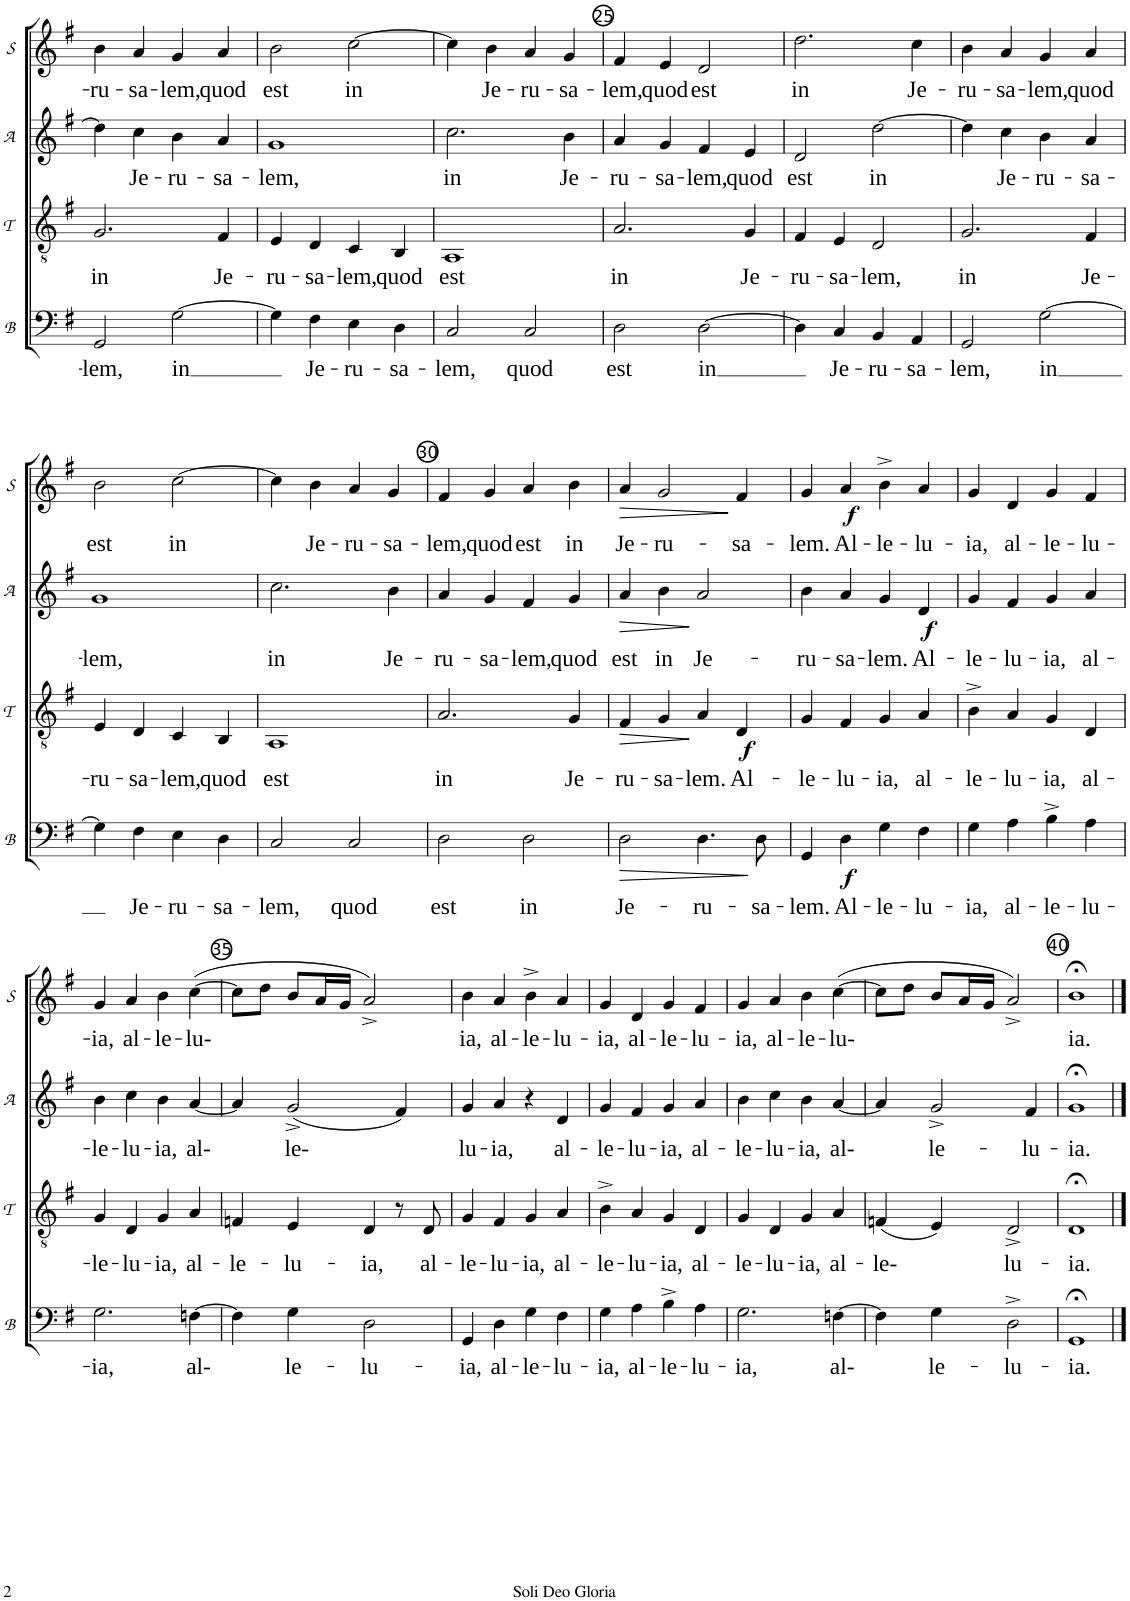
**kern	**text	**dynam	**kern	**text	**dynam	**kern	**text	**dynam	**kern	**text	**dynam
*part4	*part4	*part4	*part3	*part3	*part3	*part2	*part2	*part2	*part1	*part1	*part1
*staff4	*staff4	*staff4	*staff3	*staff3	*staff3	*staff2	*staff2	*staff2	*staff1	*staff1	*staff1
*I"Bas	*	*	*I"Tenor	*	*	*I"Alt	*	*	*I"Soprán	*	*
*I'B	*	*	*I'T	*	*	*I'A	*	*	*I'S	*	*
!!LO:PB:g=z
*clefF4	*	*	*clefGv2	*	*	*clefG2	*	*	*clefG2	*	*
*k[f#]	*	*	*k[f#]	*	*	*k[f#]	*	*	*k[f#]	*	*
*M4/4	*	*	*M4/4	*	*	*M4/4	*	*	*M4/4	*	*
=22	=22	=22	=22	=22	=22	=22	=22	=22	=22	=22	=22
!	!LO:LY:b	!	!	!LO:LY:b	!	!	!	!	!	!LO:LY:b	!
2GG/	lem,	.	2.G/	in	.	4dd\]	.	.	4b\	ru-	.
!	!	!	!	!	!	!	!LO:LY:b	!	!	!LO:LY:b	!
.	.	.	.	.	.	4cc\	Je-	.	4a/	sa-	.
!	!LO:LY:b	!	!	!	!	!	!LO:LY:b	!	!	!LO:LY:b	!
[2G\	in	.	.	.	.	4b\	ru-	.	4g/	lem,	.
!	!	!	!	!LO:LY:b	!	!	!LO:LY:b	!	!	!LO:LY:b	!
.	.	.	4F#/	Je-	.	4a/	sa-	.	4a/	quod	.
=23	=23	=23	=23	=23	=23	=23	=23	=23	=23	=23	=23
!	!	!	!	!LO:LY:b	!	!	!LO:LY:b	!	!	!LO:LY:b	!
4G\]	.	.	4E/	ru-	.	1g	lem,	.	2b\	est	.
!	!LO:LY:b	!	!	!LO:LY:b	!	!	!	!	!	!	!
4F#\	Je-	.	4D/	sa-	.	.	.	.	.	.	.
!	!LO:LY:b	!	!	!LO:LY:b	!	!	!	!	!	!LO:LY:b	!
4E\	ru-	.	4C/	lem,	.	.	.	.	[2cc\	in	.
!	!LO:LY:b	!	!	!LO:LY:b	!	!	!	!	!	!	!
4D\	sa-	.	4BB/	quod	.	.	.	.	.	.	.
=24	=24	=24	=24	=24	=24	=24	=24	=24	=24	=24	=24
!	!LO:LY:b	!	!	!LO:LY:b	!	!	!LO:LY:b	!	!	!	!
2C/	lem,	.	1AA	est	.	2.cc\	in	.	4cc\]	.	.
!	!	!	!	!	!	!	!	!	!	!LO:LY:b	!
.	.	.	.	.	.	.	.	.	4b\	Je-	.
!	!LO:LY:b	!	!	!	!	!	!	!	!	!LO:LY:b	!
2C/	quod	.	.	.	.	.	.	.	4a/	ru-	.
!	!	!	!	!	!	!	!LO:LY:b	!	!	!LO:LY:b	!
.	.	.	.	.	.	4b\	Je-	.	4g/	sa-	.
=25	=25	=25	=25	=25	=25	=25	=25	=25	=25	=25	=25
!	!LO:LY:b	!	!	!LO:LY:b	!	!	!LO:LY:b	!	!	!LO:LY:b	!
2D\	est	.	2.A/	in	.	4a/	ru-	.	4f#/	lem,	.
!	!	!	!	!	!	!	!LO:LY:b	!	!	!LO:LY:b	!
.	.	.	.	.	.	4g/	sa-	.	4e/	quod	.
!	!LO:LY:b	!	!	!	!	!	!LO:LY:b	!	!	!LO:LY:b	!
[2D\	in	.	.	.	.	4f#/	lem,	.	2d/	est	.
!	!	!	!	!LO:LY:b	!	!	!LO:LY:b	!	!	!	!
.	.	.	4G/	Je-	.	4e/	quod	.	.	.	.
=26	=26	=26	=26	=26	=26	=26	=26	=26	=26	=26	=26
!	!	!	!	!LO:LY:b	!	!	!LO:LY:b	!	!	!LO:LY:b	!
4D\]	.	.	4F#/	ru-	.	2d/	est	.	2.dd\	in	.
!	!LO:LY:b	!	!	!LO:LY:b	!	!	!	!	!	!	!
4C/	Je-	.	4E/	sa-	.	.	.	.	.	.	.
!	!LO:LY:b	!	!	!LO:LY:b	!	!	!LO:LY:b	!	!	!	!
4BB/	ru-	.	2D/	lem,	.	[2dd\	in	.	.	.	.
!	!LO:LY:b	!	!	!	!	!	!	!	!	!LO:LY:b	!
4AA/	sa-	.	.	.	.	.	.	.	4cc\	Je-	.
=27	=27	=27	=27	=27	=27	=27	=27	=27	=27	=27	=27
!	!LO:LY:b	!	!	!LO:LY:b	!	!	!	!	!	!LO:LY:b	!
2GG/	lem,	.	2.G/	in	.	4dd\]	.	.	4b\	ru-	.
!	!	!	!	!	!	!	!LO:LY:b	!	!	!LO:LY:b	!
.	.	.	.	.	.	4cc\	Je-	.	4a/	sa-	.
!	!LO:LY:b	!	!	!	!	!	!LO:LY:b	!	!	!LO:LY:b	!
[2G\	in	.	.	.	.	4b\	ru-	.	4g/	lem,	.
!	!	!	!	!LO:LY:b	!	!	!LO:LY:b	!	!	!LO:LY:b	!
.	.	.	4F#/	Je-	.	4a/	sa-	.	4a/	quod	.
!!LO:LB:g=z
=28	=28	=28	=28	=28	=28	=28	=28	=28	=28	=28	=28
!	!	!	!	!LO:LY:b	!	!	!LO:LY:b	!	!	!LO:LY:b	!
4G\]	.	.	4E/	ru-	.	1g	lem,	.	2b\	est	.
!	!LO:LY:b	!	!	!LO:LY:b	!	!	!	!	!	!	!
4F#\	Je-	.	4D/	sa-	.	.	.	.	.	.	.
!	!LO:LY:b	!	!	!LO:LY:b	!	!	!	!	!	!LO:LY:b	!
4E\	ru-	.	4C/	lem,	.	.	.	.	[2cc\	in	.
!	!LO:LY:b	!	!	!LO:LY:b	!	!	!	!	!	!	!
4D\	sa-	.	4BB/	quod	.	.	.	.	.	.	.
=29	=29	=29	=29	=29	=29	=29	=29	=29	=29	=29	=29
!	!LO:LY:b	!	!	!LO:LY:b	!	!	!LO:LY:b	!	!	!	!
2C/	lem,	.	1AA	est	.	2.cc\	in	.	4cc\]	.	.
!	!	!	!	!	!	!	!	!	!	!LO:LY:b	!
.	.	.	.	.	.	.	.	.	4b\	Je-	.
!	!LO:LY:b	!	!	!	!	!	!	!	!	!LO:LY:b	!
2C/	quod	.	.	.	.	.	.	.	4a/	ru-	.
!	!	!	!	!	!	!	!LO:LY:b	!	!	!LO:LY:b	!
.	.	.	.	.	.	4b\	Je-	.	4g/	sa-	.
=30	=30	=30	=30	=30	=30	=30	=30	=30	=30	=30	=30
!	!LO:LY:b	!	!	!LO:LY:b	!	!	!LO:LY:b	!	!	!LO:LY:b	!
2D\	est	.	2.A/	in	.	4a/	ru-	.	4f#/	lem,	.
!	!	!	!	!	!	!	!LO:LY:b	!	!	!LO:LY:b	!
.	.	.	.	.	.	4g/	sa-	.	4g/	quod	.
!	!LO:LY:b	!	!	!	!	!	!LO:LY:b	!	!	!LO:LY:b	!
2D\	in	.	.	.	.	4f#/	lem,	.	4a/	est	.
!	!	!	!	!LO:LY:b	!	!	!LO:LY:b	!	!	!LO:LY:b	!
.	.	.	4G/	Je-	.	4g/	quod	.	4b\	in	.
=31	=31	=31	=31	=31	=31	=31	=31	=31	=31	=31	=31
!	!LO:LY:b	!LO:HP:b	!	!LO:LY:b	!LO:HP:b	!	!LO:LY:b	!LO:HP:b	!	!LO:LY:b	!LO:HP:b
2D\	Je-	>	4F#/	ru-	>	4a/	est	>	4a/	Je-	>
!	!	!	!	!LO:LY:b	!	!	!LO:LY:b	!	!	!LO:LY:b	!
.	.	.	4G/	sa-	.	4b\	in	.	2g/	ru-	.
!	!LO:LY:b	!	!	!LO:LY:b	!	!	!LO:LY:b	!	!	!	!
4.D\	ru-	.	4A/	lem.	]	2a/	Je-	]	.	.	.
!	!	!	!	!LO:LY:b	!LO:DY:b	!	!	!	!	!LO:LY:b	!
.	.	.	4D/	Al-	f	.	.	.	4f#/	sa-	]
!	!LO:LY:b	!	!	!	!	!	!	!	!	!	!
8D\	sa-	]	.	.	.	.	.	.	.	.	.
=32	=32	=32	=32	=32	=32	=32	=32	=32	=32	=32	=32
!	!LO:LY:b	!	!	!LO:LY:b	!	!	!LO:LY:b	!	!	!LO:LY:b	!
4GG/	lem.	.	4G/	le-	.	4b\	ru-	.	4g/	lem.	.
!	!LO:LY:b	!LO:DY:b	!	!LO:LY:b	!	!	!LO:LY:b	!	!	!LO:LY:b	!LO:DY:b
4D\	Al-	f	4F#/	lu-	.	4a/	sa-	.	4a/	Al-	f
!	!LO:LY:b	!	!	!LO:LY:b	!	!	!LO:LY:b	!	!	!LO:LY:b	!
4G\	le-	.	4G/	ia,	.	4g/	lem.	.	4b^\	le-	.
!	!LO:LY:b	!	!	!LO:LY:b	!	!	!LO:LY:b	!LO:DY:b	!	!LO:LY:b	!
4F#\	lu-	.	4A/	al-	.	4d/	Al-	f	4a/	lu-	.
=33	=33	=33	=33	=33	=33	=33	=33	=33	=33	=33	=33
!	!LO:LY:b	!	!	!LO:LY:b	!	!	!LO:LY:b	!	!	!LO:LY:b	!
4G\	ia,	.	4B^\	le-	.	4g/	le-	.	4g/	ia,	.
!	!LO:LY:b	!	!	!LO:LY:b	!	!	!LO:LY:b	!	!	!LO:LY:b	!
4A\	al-	.	4A/	lu-	.	4f#/	lu-	.	4d/	al-	.
!	!LO:LY:b	!	!	!LO:LY:b	!	!	!LO:LY:b	!	!	!LO:LY:b	!
4B^\	le-	.	4G/	ia,	.	4g/	ia,	.	4g/	le-	.
!	!LO:LY:b	!	!	!LO:LY:b	!	!	!LO:LY:b	!	!	!LO:LY:b	!
4A\	lu-	.	4D/	al-	.	4a/	al-	.	4f#/	lu-	.
!!LO:LB:g=z
=34	=34	=34	=34	=34	=34	=34	=34	=34	=34	=34	=34
!	!LO:LY:b	!	!	!LO:LY:b	!	!	!LO:LY:b	!	!	!LO:LY:b	!
2.G\	ia,	.	4G/	le-	.	4b\	le-	.	4g/	ia,	.
!	!	!	!	!LO:LY:b	!	!	!LO:LY:b	!	!	!LO:LY:b	!
.	.	.	4D/	lu-	.	4cc\	lu-	.	4a/	al-	.
!	!	!	!	!LO:LY:b	!	!	!LO:LY:b	!	!	!LO:LY:b	!
.	.	.	4G/	ia,	.	4b\	ia,	.	4b\	le-	.
!	!LO:LY:b	!	!	!LO:LY:b	!	!	!LO:LY:b	!	!	!LO:LY:b	!
[4Fn\	al-	.	4A/	al-	.	[4a/	al-	.	([4cc\	lu-	.
=35	=35	=35	=35	=35	=35	=35	=35	=35	=35	=35	=35
!	!	!	!	!LO:LY:b	!	!	!	!	!	!	!
4F\]	.	.	4Fn/	le-	.	4a/]	.	.	8cc\L]	.	.
.	.	.	.	.	.	.	.	.	8dd\J	.	.
!	!LO:LY:b	!	!	!LO:LY:b	!	!	!LO:LY:b	!	!	!	!
4G\	le-	.	4E/	lu-	.	(2g^/	le-	.	8b/L	.	.
.	.	.	.	.	.	.	.	.	16a/L	.	.
.	.	.	.	.	.	.	.	.	16g/JJ	.	.
!	!LO:LY:b	!	!	!LO:LY:b	!	!	!	!	!	!	!
2D\	lu-	.	4D/	ia,	.	.	.	.	2a^/)	.	.
.	.	.	8r	.	.	4f#/)	.	.	.	.	.
!	!	!	!	!LO:LY:b	!	!	!	!	!	!	!
.	.	.	8D/	al-	.	.	.	.	.	.	.
=36	=36	=36	=36	=36	=36	=36	=36	=36	=36	=36	=36
!	!LO:LY:b	!	!	!LO:LY:b	!	!	!LO:LY:b	!	!	!LO:LY:b	!
4GG/	ia,	.	4G/	le-	.	4g/	lu-	.	4b\	ia,	.
!	!LO:LY:b	!	!	!LO:LY:b	!	!	!LO:LY:b	!	!	!LO:LY:b	!
4D\	al-	.	4F#/	lu-	.	4a/	ia,	.	4a/	al-	.
!	!LO:LY:b	!	!	!LO:LY:b	!	!	!	!	!	!LO:LY:b	!
4G\	le-	.	4G/	ia,	.	4r	.	.	4b^\	le-	.
!	!LO:LY:b	!	!	!LO:LY:b	!	!	!LO:LY:b	!	!	!LO:LY:b	!
4F#\	lu-	.	4A/	al-	.	4d/	al-	.	4a/	lu-	.
=37	=37	=37	=37	=37	=37	=37	=37	=37	=37	=37	=37
!	!LO:LY:b	!	!	!LO:LY:b	!	!	!LO:LY:b	!	!	!LO:LY:b	!
4G\	ia,	.	4B^\	le-	.	4g/	le-	.	4g/	ia,	.
!	!LO:LY:b	!	!	!LO:LY:b	!	!	!LO:LY:b	!	!	!LO:LY:b	!
4A\	al-	.	4A/	lu-	.	4f#/	lu-	.	4d/	al-	.
!	!LO:LY:b	!	!	!LO:LY:b	!	!	!LO:LY:b	!	!	!LO:LY:b	!
4B^\	le-	.	4G/	ia,	.	4g/	ia,	.	4g/	le-	.
!	!LO:LY:b	!	!	!LO:LY:b	!	!	!LO:LY:b	!	!	!LO:LY:b	!
4A\	lu-	.	4D/	al-	.	4a/	al-	.	4f#/	lu-	.
=38	=38	=38	=38	=38	=38	=38	=38	=38	=38	=38	=38
!	!LO:LY:b	!	!	!LO:LY:b	!	!	!LO:LY:b	!	!	!LO:LY:b	!
2.G\	ia,	.	4G/	le-	.	4b\	le-	.	4g/	ia,	.
!	!	!	!	!LO:LY:b	!	!	!LO:LY:b	!	!	!LO:LY:b	!
.	.	.	4D/	lu-	.	4cc\	lu-	.	4a/	al-	.
!	!	!	!	!LO:LY:b	!	!	!LO:LY:b	!	!	!LO:LY:b	!
.	.	.	4G/	ia,	.	4b\	ia,	.	4b\	le-	.
!	!LO:LY:b	!	!	!LO:LY:b	!	!	!LO:LY:b	!	!	!LO:LY:b	!
[4Fn\	al-	.	4A/	al-	.	[4a/	al-	.	([4cc\	lu-	.
=39	=39	=39	=39	=39	=39	=39	=39	=39	=39	=39	=39
!	!	!	!	!LO:LY:b	!	!	!	!	!	!	!
4F\]	.	.	(4Fn/	le-	.	4a/]	.	.	8cc\L]	.	.
.	.	.	.	.	.	.	.	.	8dd\J	.	.
!	!LO:LY:b	!	!	!	!	!	!LO:LY:b	!	!	!	!
4G\	le-	.	4E/)	.	.	2g^/	le-	.	8b/L	.	.
.	.	.	.	.	.	.	.	.	16a/L	.	.
.	.	.	.	.	.	.	.	.	16g/JJ	.	.
!	!LO:LY:b	!	!	!LO:LY:b	!	!	!	!	!	!	!
2D^\	lu-	.	2D^/	lu-	.	.	.	.	2a^/)	.	.
!	!	!	!	!	!	!	!LO:LY:b	!	!	!	!
.	.	.	.	.	.	4f#/	lu-	.	.	.	.
=40	=40	=40	=40	=40	=40	=40	=40	=40	=40	=40	=40
!	!LO:LY:b	!	!	!LO:LY:b	!	!	!LO:LY:b	!	!	!LO:LY:b	!
1GG;<	ia.	.	1D;<	ia.	.	1g;<	ia.	.	1b;<	ia.	.
==	==	==	==	==	==	==	==	==	==	==	==
*-	*-	*-	*-	*-	*-	*-	*-	*-	*-	*-	*-
